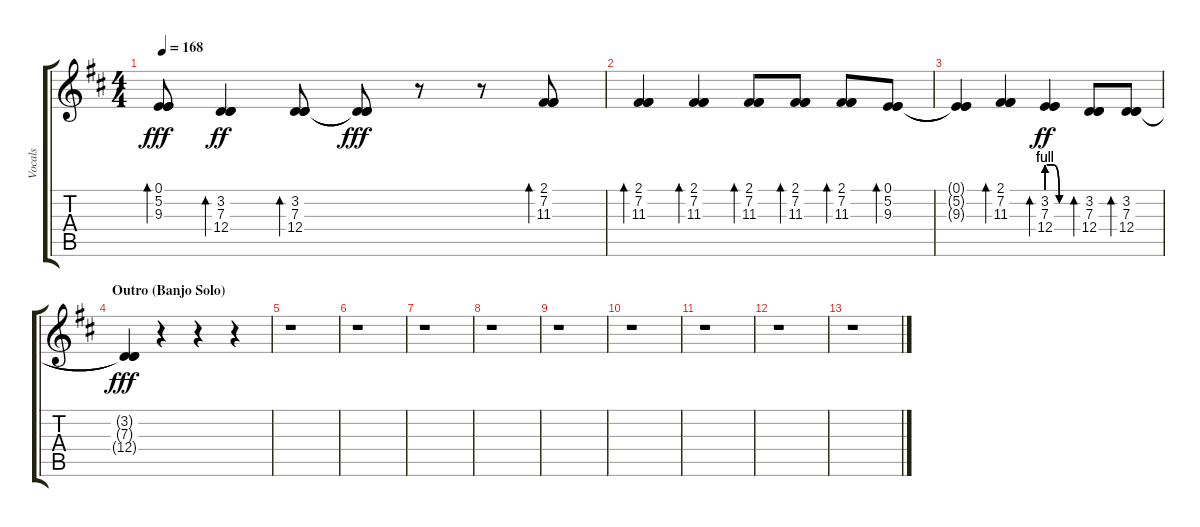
\track ("Vocals" "Vocals") {instrument altosax}
\staff {score tabs}
\tuning (E4 B3 G3 D3 A2 E2) {hide}
\ts (4 4)
\tempo 168
\clef g2
\ks d
(0.1 5.2 9.3).8{bd 240 dy fff} (3.2 7.3 12.4).4{bd 240 dy ff} (3.2 7.3 12.4).8{bd 240} (3.2{t} 7.3{t} 12.4{t}).8{dy fff} r.8 r.8 (2.1 7.2 11.3).8{bd 240} |
(2.1 7.2 11.3).4{bd 240} (2.1 7.2 11.3).4{bd 240} (2.1 7.2 11.3).8{bd 240} (2.1 7.2 11.3).8{bd 240} (2.1 7.2 11.3).8{bd 240} (0.1 5.2 9.3).8{bd 240} |
(0.1{t} 5.2{t} 9.3{t}).4 (2.1 7.2 11.3).4{bd 240} (3.2{be (custom 0 4 20 4 40 0 60 0)} 7.3{be (custom 0 4 20 4 40 0 60 0)} 12.4{be (custom 0 4 20 4 40 0 60 0)}).4{bd 240 dy ff} (3.2 7.3 12.4).8{bd 240} (3.2 7.3 12.4).8{bd 240} |
\section ("" "Outro (Banjo Solo)")
(3.2{t} 7.3{t} 12.4{t}).4{dy fff} r.4 r.4 r.4 |
r.1 |
r.1 |
r.1 |
r.1 |
r.1 |
r.1 |
r.1 |
r.1 |
r.1
